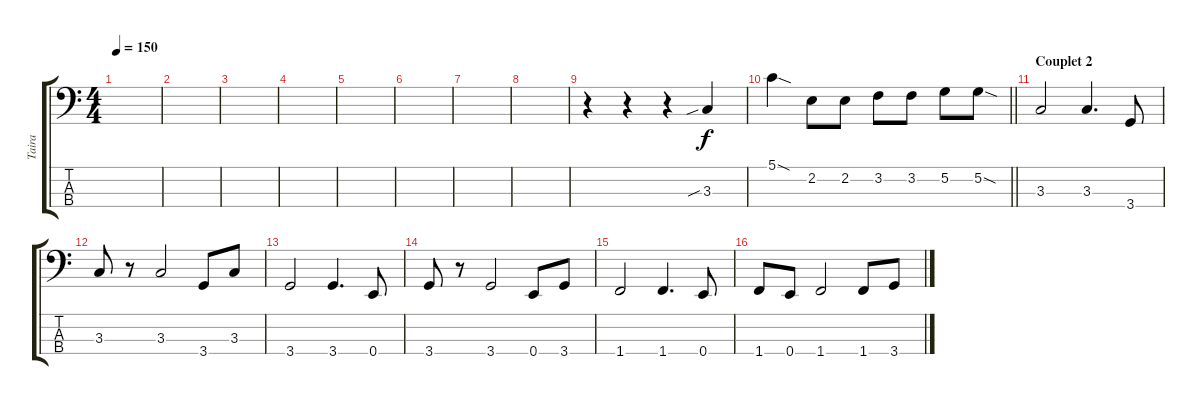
\track ("Taira" "Taira") {instrument electricbassfinger}
\staff {score tabs}
\tuning (G2 D2 A1 E1) {hide}
\ts (4 4)
\tempo 150
\clef f4
\ks c
|
|
|
|
|
|
|
|
r.4 r.4 r.4 3.3{sib}.4 |
\barLineRight lightlight
5.1{sod}.4 2.2.8 2.2.8 3.2.8 3.2.8 5.2.8 5.2{sod}.8 |
\section ("" "Couplet 2")
3.3.2 3.3.4{d} 3.4.8 |
3.3.8 r.8 3.3.2 3.4.8 3.3.8 |
3.4.2 3.4.4{d} 0.4.8 |
3.4.8 r.8 3.4.2 0.4.8 3.4.8 |
1.4.2 1.4.4{d} 0.4.8 |
1.4.8 0.4.8 1.4.2 1.4.8 3.4.8
